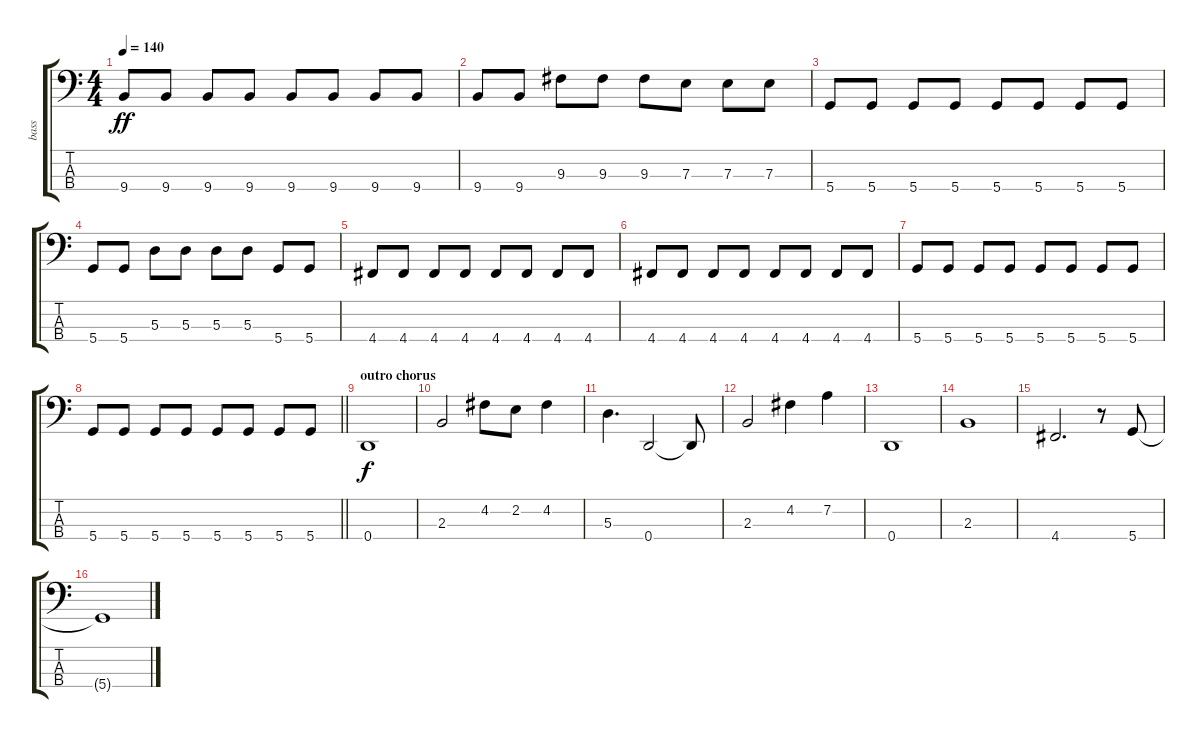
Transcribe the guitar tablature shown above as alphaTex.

\track ("bass" "bass") {instrument electricbassfinger}
\staff {score tabs}
\tuning (G2 D2 A1 D1) {hide}
\ts (4 4)
\tempo 140
\clef f4
\ks c
9.4.8{dy ff} 9.4.8 9.4.8 9.4.8 9.4.8 9.4.8 9.4.8 9.4.8 |
9.4.8 9.4.8 9.3.8 9.3.8 9.3.8 7.3.8 7.3.8 7.3.8 |
5.4.8 5.4.8 5.4.8 5.4.8 5.4.8 5.4.8 5.4.8 5.4.8 |
5.4.8 5.4.8 5.3.8 5.3.8 5.3.8 5.3.8 5.4.8 5.4.8 |
4.4.8 4.4.8 4.4.8 4.4.8 4.4.8 4.4.8 4.4.8 4.4.8 |
4.4.8 4.4.8 4.4.8 4.4.8 4.4.8 4.4.8 4.4.8 4.4.8 |
5.4.8 5.4.8 5.4.8 5.4.8 5.4.8 5.4.8 5.4.8 5.4.8 |
\barLineRight lightlight
5.4.8 5.4.8 5.4.8 5.4.8 5.4.8 5.4.8 5.4.8 5.4.8 |
\section ("" "outro chorus")
0.4.1{dy f} |
2.3.2 4.2.8 2.2.8 4.2.4 |
5.3.4{d} 0.4.2 0.4{t}.8 |
2.3.2 4.2.4 7.2.4 |
0.4.1 |
2.3.1 |
4.4.2{d} r.8 5.4.8 |
5.4{t}.1
